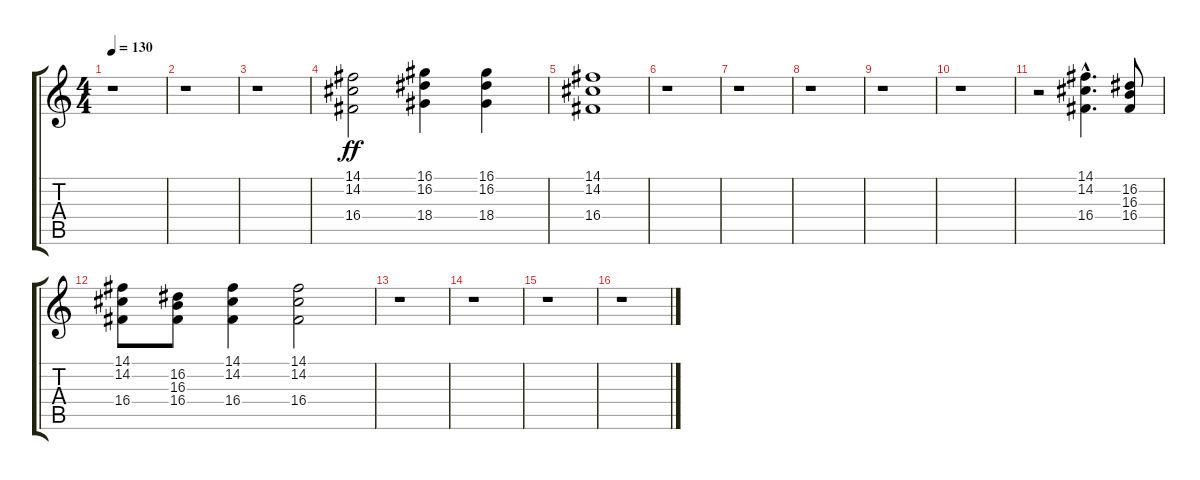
\track "" {instrument electricgrandpiano}
\staff {score tabs}
\tuning (E4 B3 G3 D3 A2 E2) {hide}
\ts (4 4)
\tempo 130
\clef g2
\ks c
r.1{dy ff} |
r.1 |
r.1 |
(14.1 14.2 16.4).2 (16.1 16.2 18.4).4 (16.1 16.2 18.4).4 |
(14.1 14.2 16.4).1 |
r.1 |
r.1 |
r.1 |
r.1 |
r.1 |
r.2 (14.1{hac} 14.2{hac} 16.4{hac}).4{d} (16.2 16.3 16.4).8 |
(14.1 14.2 16.4).8 (16.2 16.3 16.4).8 (14.1 14.2 16.4).4 (14.1 14.2 16.4).2 |
r.1 |
r.1 |
r.1 |
r.1
